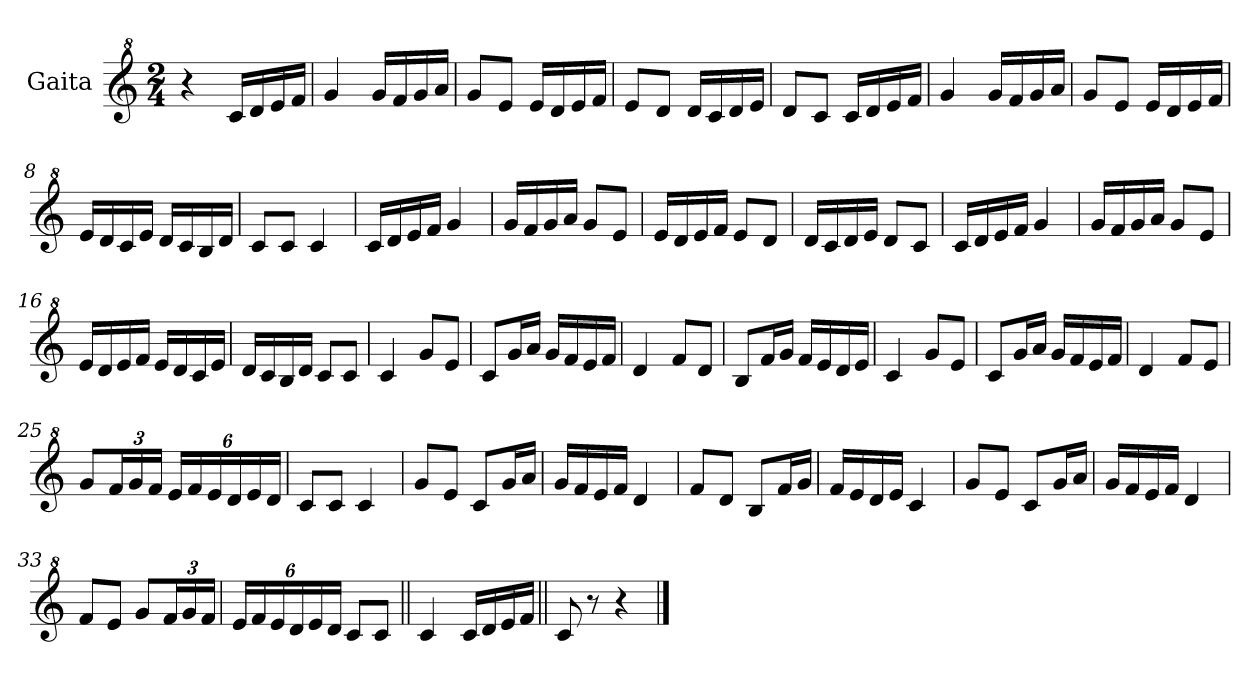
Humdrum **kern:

**kern
*part1
*staff1
*I"Gaita
*clefG^2
*k[]
*M2/4
*MM80
=1
4r
16cc/LL
16dd/
16ee/
16ff/JJ
=2
4gg/
16gg/LL
16ff/
16gg/
16aa/JJ
=3
8gg/L
8ee/J
16ee/LL
16dd/
16ee/
16ff/JJ
=4
8ee/L
8dd/J
16dd/LL
16cc/
16dd/
16ee/JJ
=5
8dd/L
8cc/J
16cc/LL
16dd/
16ee/
16ff/JJ
=6
4gg/
16gg/LL
16ff/
16gg/
16aa/JJ
=7
8gg/L
8ee/J
16ee/LL
16dd/
16ee/
16ff/JJ
!!LO:LB:g=z
=8
16ee/LL
16dd/
16cc/
16ee/JJ
16dd/LL
16cc/
16b/
16dd/JJ
=9
8cc/L
8cc/J
4cc/
=10
16cc/LL
16dd/
16ee/
16ff/JJ
4gg/
=11
16gg/LL
16ff/
16gg/
16aa/JJ
8gg/L
8ee/J
=12
16ee/LL
16dd/
16ee/
16ff/JJ
8ee/L
8dd/J
=13
16dd/LL
16cc/
16dd/
16ee/JJ
8dd/L
8cc/J
=14
16cc/LL
16dd/
16ee/
16ff/JJ
4gg/
!!LO:LB:g=z
=15
16gg/LL
16ff/
16gg/
16aa/JJ
8gg/L
8ee/J
=16
16ee/LL
16dd/
16ee/
16ff/JJ
16ee/LL
16dd/
16cc/
16ee/JJ
=17
16dd/LL
16cc/
16b/
16dd/JJ
8cc/L
8cc/J
=18
4cc/
8gg/L
8ee/J
=19
8cc/L
16gg/L
16aa/JJ
16gg/LL
16ff/
16ee/
16ff/JJ
=20
4dd/
8ff/L
8dd/J
=21
8b/L
16ff/L
16gg/JJ
16ff/LL
16ee/
16dd/
16ee/JJ
=22
4cc/
8gg/L
8ee/J
!!LO:LB:g=z
=23
8cc/L
16gg/L
16aa/JJ
16gg/LL
16ff/
16ee/
16ff/JJ
=24
4dd/
8ff/L
8ee/J
=25
8gg/L
*Xbrackettup
24ff/L
24gg/
24ff/JJ
24ee/LL
24ff/
24ee/
24dd/
24ee/
24dd/JJ
=26
8cc/L
8cc/J
4cc/
=27
8gg/L
8ee/J
8cc/L
16gg/L
16aa/JJ
=28
16gg/LL
16ff/
16ee/
16ff/JJ
4dd/
=29
8ff/L
8dd/J
8b/L
16ff/L
16gg/JJ
=30
16ff/LL
16ee/
16dd/
16ee/JJ
4cc/
!!LO:LB:g=z
=31
8gg/L
8ee/J
8cc/L
16gg/L
16aa/JJ
=32
16gg/LL
16ff/
16ee/
16ff/JJ
4dd/
=33
8ff/L
8ee/J
8gg/L
24ff/L
24gg/
24ff/JJ
=34
24ee/LL
24ff/
24ee/
24dd/
24ee/
24dd/JJ
8cc/L
8cc/J
=35||
4cc/
16cc/LL
16dd/
16ee/
16ff/JJ
=36||
8cc/
8r
4r
==
*-
